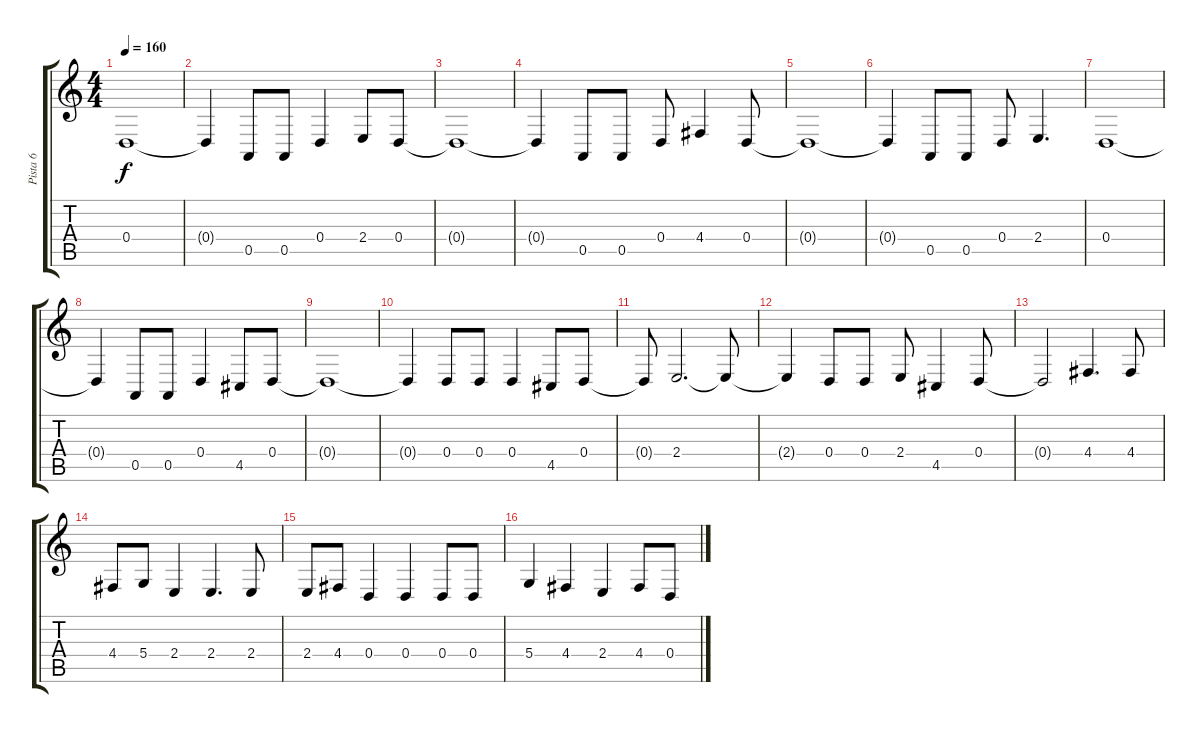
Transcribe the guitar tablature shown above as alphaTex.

\track ("Pista 6" "Pista 6") {instrument electricgrandpiano}
\staff {score tabs}
\tuning (E4 B3 G3 D3 A2 E2) {hide}
\ts (4 4)
\tempo 160
\clef g2
\ks c
0.4{t}.1{dy f} |
0.4{t}.4 0.5.8 0.5.8 0.4.4 2.4.8 0.4.8 |
0.4{t}.1 |
0.4{t}.4 0.5.8 0.5.8 0.4.8 4.4.4 0.4.8 |
0.4{t}.1 |
0.4{t}.4 0.5.8 0.5.8 0.4.8 2.4.4{d} |
0.4.1 |
0.4{t}.4 0.5.8 0.5.8 0.4.4 4.5.8 0.4.8 |
0.4{t}.1 |
0.4{t}.4 0.4.8 0.4.8 0.4.4 4.5.8 0.4.8 |
0.4{t}.8 2.4.2{d} 2.4{t}.8 |
2.4{t}.4 0.4.8 0.4.8 2.4.8 4.5.4 0.4.8 |
0.4{t}.2 4.4.4{d} 4.4.8 |
4.4.8 5.4.8 2.4.4 2.4.4{d} 2.4.8 |
2.4.8 4.4.8 0.4.4 0.4.4 0.4.8 0.4.8 |
5.4.4 4.4.4 2.4.4 4.4.8 0.4.8
